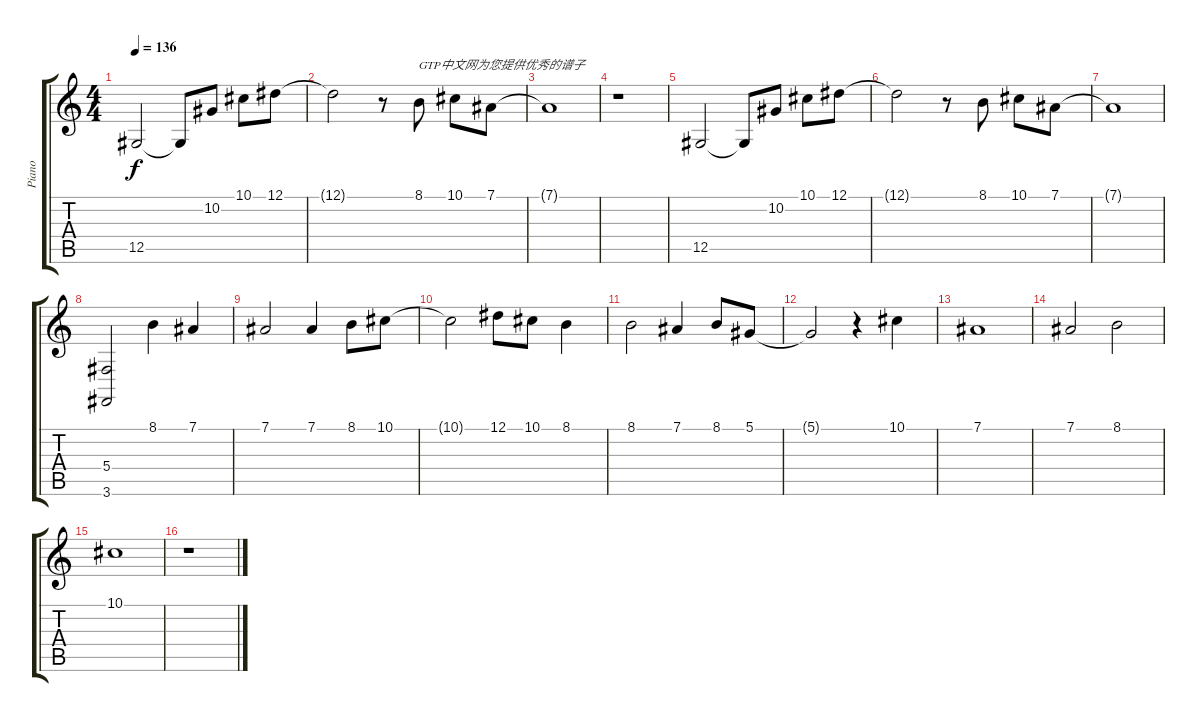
\track ("Piano" "Piano") {instrument brightacousticpiano}
\staff {score tabs}
\tuning (Eb4 Bb3 Gb3 Db3 Ab2 Eb2) {hide}
\ts (4 4)
\tempo 136
\clef g2
\ks c
12.5.2{dy f instrument brightacousticpiano} 12.5{t}.8 10.2.8 10.1.8 12.1.8 |
12.1{t}.2 r.8 8.1.8{txt "GTP中文网为您提供优秀的谱子"} 10.1.8 7.1.8 |
7.1{t}.1 |
r.1 |
12.5.2 12.5{t}.8 10.2.8 10.1.8 12.1.8 |
12.1{t}.2 r.8 8.1.8 10.1.8 7.1.8 |
7.1{t}.1 |
(5.4 3.6).2 8.1.4 7.1.4 |
7.1.2 7.1.4 8.1.8 10.1.8 |
10.1{t}.2 12.1.8 10.1.8 8.1.4 |
8.1.2 7.1.4 8.1.8 5.1.8 |
5.1{t}.2 r.4 10.1.4 |
7.1.1 |
7.1.2 8.1.2 |
10.1.1 |
r.1
